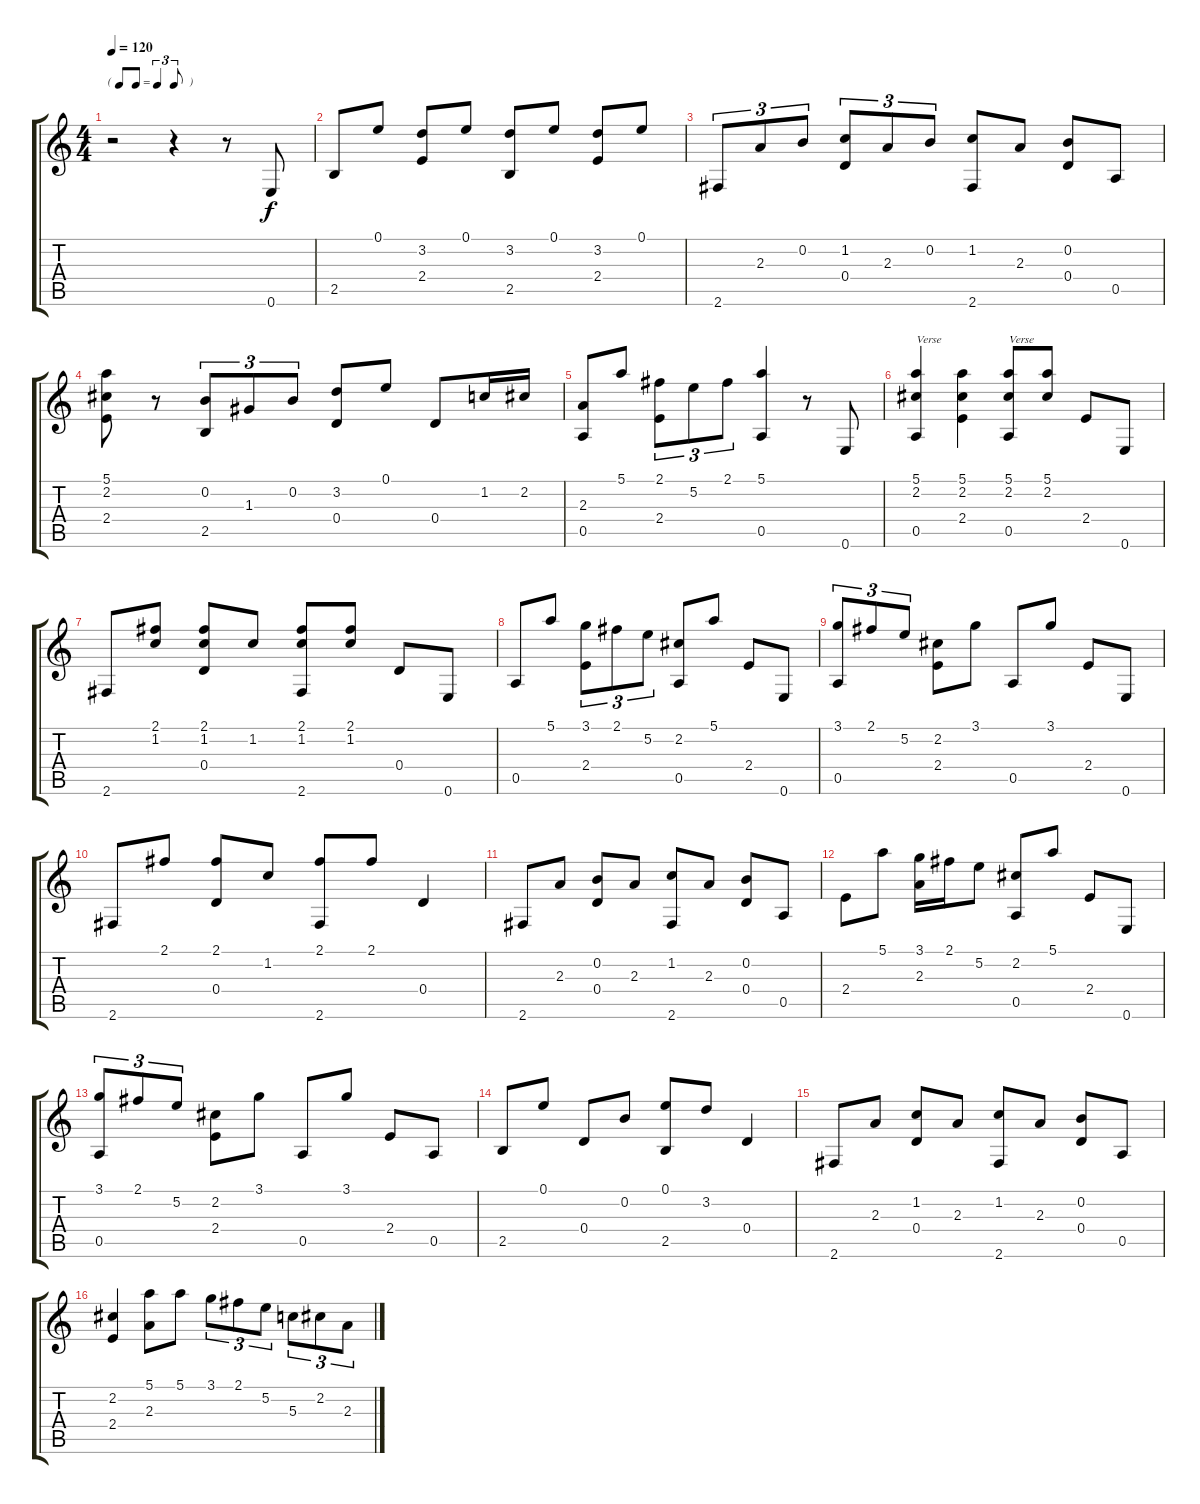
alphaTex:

\track "" {instrument acousticguitarsteel}
\staff {score tabs}
\tuning (E4 B3 G3 D3 A2 E2) {hide}
\ts (4 4)
\tf triplet8th
\tempo 120
\clef g2
\ks c
r.2{dy f instrument acousticguitarsteel} r.4 r.8 0.6.8 |
2.5.8 0.1.8 (3.2 2.4).8 0.1.8 (3.2 2.5).8 0.1.8 (3.2 2.4).8 0.1.8 |
2.6.8{tu (3 2)} 2.3.8{tu (3 2)} 0.2.8{tu (3 2)} (1.2 0.4).8{tu (3 2)} 2.3.8{tu (3 2)} 0.2.8{tu (3 2)} (1.2 2.6).8 2.3.8 (0.2 0.4).8 0.5.8 |
(5.1 2.2 2.4).8 r.8 (0.2 2.5).8{tu (3 2)} 1.3.8{tu (3 2)} 0.2.8{tu (3 2)} (3.2 0.4).8 0.1.8 0.4.8 1.2.16 2.2.16 |
(2.3 0.5).8 5.1.8 (2.1 2.4).8{tu (3 2)} 5.2.8{tu (3 2)} 2.1.8{tu (3 2)} (5.1 0.5).4 r.8 0.6.8 |
(5.1 2.2 0.5).4{txt "Verse"} (5.1 2.2 2.4).4 (5.1 2.2 0.5).8{txt "Verse"} (5.1 2.2).8 2.4.8 0.6.8 |
2.6.8 (2.1 1.2).8 (2.1 1.2 0.4).8 1.2.8 (2.1 1.2 2.6).8 (2.1 1.2).8 0.4.8 0.6.8 |
0.5.8 5.1.8 (3.1 2.4).8{tu (3 2)} 2.1.8{tu (3 2)} 5.2.8{tu (3 2)} (2.2 0.5).8 5.1.8 2.4.8 0.6.8 |
(3.1 0.5).8{tu (3 2)} 2.1.8{tu (3 2)} 5.2.8{tu (3 2)} (2.2 2.4).8 3.1.8 0.5.8 3.1.8 2.4.8 0.6.8 |
2.6.8 2.1.8 (2.1 0.4).8 1.2.8 (2.1 2.6).8 2.1.8 0.4.4 |
2.6.8 2.3.8 (0.2 0.4).8 2.3.8 (1.2 2.6).8 2.3.8 (0.2 0.4).8 0.5.8 |
2.4.8 5.1.8 (3.1 2.3).16 2.1.16 5.2.8 (2.2 0.5).8 5.1.8 2.4.8 0.6.8 |
(3.1 0.5).8{tu (3 2)} 2.1.8{tu (3 2)} 5.2.8{tu (3 2)} (2.2 2.4).8 3.1.8 0.5.8 3.1.8 2.4.8 0.5.8 |
2.5.8 0.1.8 0.4.8 0.2.8 (0.1 2.5).8 3.2.8 0.4.4 |
2.6.8 2.3.8 (1.2 0.4).8 2.3.8 (1.2 2.6).8 2.3.8 (0.2 0.4).8 0.5.8 |
(2.2 2.4).4 (5.1 2.3).8 5.1.8 3.1.8{tu (3 2)} 2.1.8{tu (3 2)} 5.2.8{tu (3 2)} 5.3.8{tu (3 2)} 2.2.8{tu (3 2)} 2.3.8{tu (3 2)}
